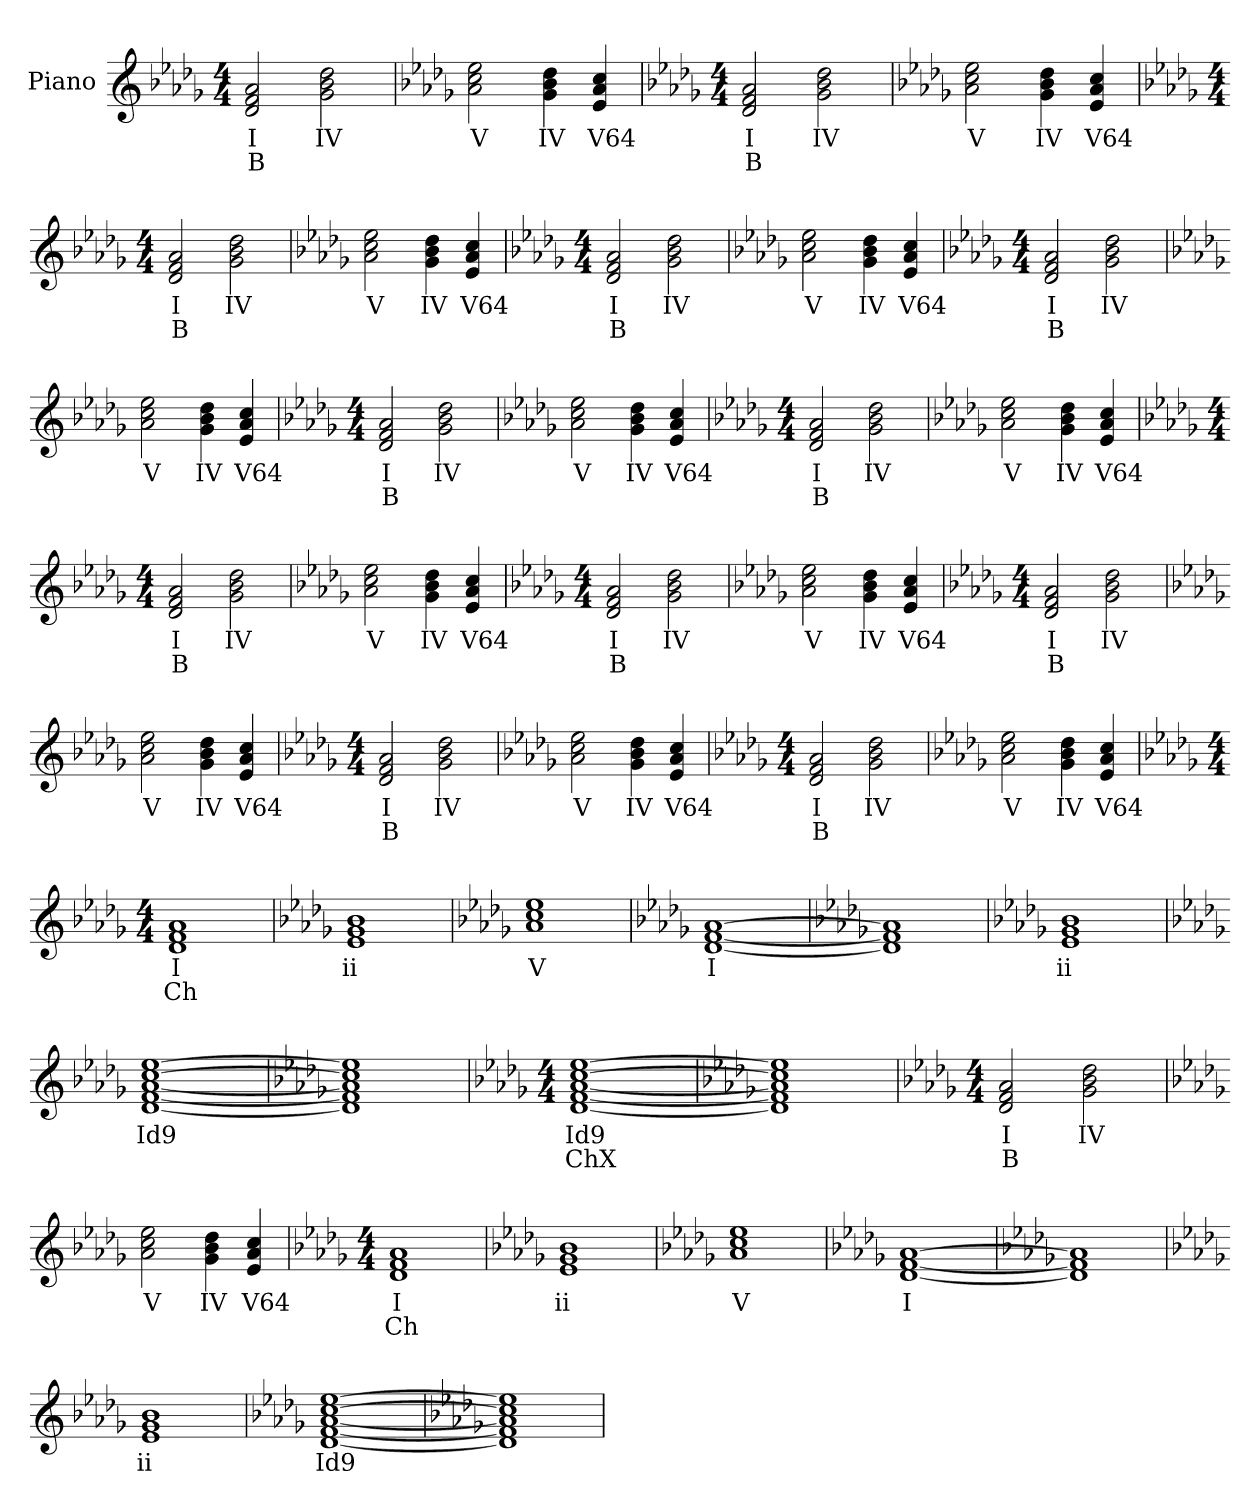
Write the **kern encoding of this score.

**kern	**text	**text
*part1	*part1	*part1
*staff1	*staff1	*staff1
*I"Piano	*	*
*I'Pno	*	*
*k[b-e-a-d-g-]	*	*
*D-:	*	*
*M4/4	*	*
=	=	=
2d- 2f 2a-	I	B
2g- 2b- 2dd-	IV	.
=	=	=
*k[b-e-a-d-g-]	*	*
*D-:	*	*
2a- 2cc 2ee-	V	.
4g- 4b- 4dd-	IV	.
4e- 4a- 4cc	V64	.
=	=	=
*k[b-e-a-d-g-]	*	*
*D-:	*	*
*M4/4	*	*
2d- 2f 2a-	I	B
2g- 2b- 2dd-	IV	.
=	=	=
*k[b-e-a-d-g-]	*	*
*D-:	*	*
2a- 2cc 2ee-	V	.
4g- 4b- 4dd-	IV	.
4e- 4a- 4cc	V64	.
=	=	=
*k[b-e-a-d-g-]	*	*
*D-:	*	*
*M4/4	*	*
2d- 2f 2a-	I	B
2g- 2b- 2dd-	IV	.
=	=	=
*k[b-e-a-d-g-]	*	*
*D-:	*	*
2a- 2cc 2ee-	V	.
4g- 4b- 4dd-	IV	.
4e- 4a- 4cc	V64	.
=	=	=
*k[b-e-a-d-g-]	*	*
*D-:	*	*
*M4/4	*	*
2d- 2f 2a-	I	B
2g- 2b- 2dd-	IV	.
=	=	=
*k[b-e-a-d-g-]	*	*
*D-:	*	*
2a- 2cc 2ee-	V	.
4g- 4b- 4dd-	IV	.
4e- 4a- 4cc	V64	.
=	=	=
*k[b-e-a-d-g-]	*	*
*D-:	*	*
*M4/4	*	*
2d- 2f 2a-	I	B
2g- 2b- 2dd-	IV	.
=	=	=
*k[b-e-a-d-g-]	*	*
*D-:	*	*
2a- 2cc 2ee-	V	.
4g- 4b- 4dd-	IV	.
4e- 4a- 4cc	V64	.
=	=	=
*k[b-e-a-d-g-]	*	*
*D-:	*	*
*M4/4	*	*
2d- 2f 2a-	I	B
2g- 2b- 2dd-	IV	.
=	=	=
*k[b-e-a-d-g-]	*	*
*D-:	*	*
2a- 2cc 2ee-	V	.
4g- 4b- 4dd-	IV	.
4e- 4a- 4cc	V64	.
=	=	=
*k[b-e-a-d-g-]	*	*
*D-:	*	*
*M4/4	*	*
2d- 2f 2a-	I	B
2g- 2b- 2dd-	IV	.
=	=	=
*k[b-e-a-d-g-]	*	*
*D-:	*	*
2a- 2cc 2ee-	V	.
4g- 4b- 4dd-	IV	.
4e- 4a- 4cc	V64	.
=	=	=
*k[b-e-a-d-g-]	*	*
*D-:	*	*
*M4/4	*	*
2d- 2f 2a-	I	B
2g- 2b- 2dd-	IV	.
=	=	=
*k[b-e-a-d-g-]	*	*
*D-:	*	*
2a- 2cc 2ee-	V	.
4g- 4b- 4dd-	IV	.
4e- 4a- 4cc	V64	.
=	=	=
*k[b-e-a-d-g-]	*	*
*D-:	*	*
*M4/4	*	*
2d- 2f 2a-	I	B
2g- 2b- 2dd-	IV	.
=	=	=
*k[b-e-a-d-g-]	*	*
*D-:	*	*
2a- 2cc 2ee-	V	.
4g- 4b- 4dd-	IV	.
4e- 4a- 4cc	V64	.
=	=	=
*k[b-e-a-d-g-]	*	*
*D-:	*	*
*M4/4	*	*
2d- 2f 2a-	I	B
2g- 2b- 2dd-	IV	.
=	=	=
*k[b-e-a-d-g-]	*	*
*D-:	*	*
2a- 2cc 2ee-	V	.
4g- 4b- 4dd-	IV	.
4e- 4a- 4cc	V64	.
=	=	=
*k[b-e-a-d-g-]	*	*
*D-:	*	*
*M4/4	*	*
2d- 2f 2a-	I	B
2g- 2b- 2dd-	IV	.
=	=	=
*k[b-e-a-d-g-]	*	*
*D-:	*	*
2a- 2cc 2ee-	V	.
4g- 4b- 4dd-	IV	.
4e- 4a- 4cc	V64	.
=	=	=
*k[b-e-a-d-g-]	*	*
*D-:	*	*
*M4/4	*	*
2d- 2f 2a-	I	B
2g- 2b- 2dd-	IV	.
=	=	=
*k[b-e-a-d-g-]	*	*
*D-:	*	*
2a- 2cc 2ee-	V	.
4g- 4b- 4dd-	IV	.
4e- 4a- 4cc	V64	.
=	=	=
*k[b-e-a-d-g-]	*	*
*D-:	*	*
*M4/4	*	*
1d- 1f 1a-	I	Ch
=	=	=
*k[b-e-a-d-g-]	*	*
*D-:	*	*
1e- 1g- 1b-	ii	.
=	=	=
*k[b-e-a-d-g-]	*	*
*D-:	*	*
1a- 1cc 1ee-	V	.
=	=	=
*k[b-e-a-d-g-]	*	*
*D-:	*	*
[1d- [1f [1a-	I	.
=	=	=
*k[b-e-a-d-g-]	*	*
*D-:	*	*
1d-] 1f] 1a-]	.	.
=	=	=
*k[b-e-a-d-g-]	*	*
*D-:	*	*
1e- 1g- 1b-	ii	.
=	=	=
*k[b-e-a-d-g-]	*	*
*D-:	*	*
[1d- [1f [1a- [1cc [1ee-	Id9	.
=	=	=
*k[b-e-a-d-g-]	*	*
*D-:	*	*
1d-] 1f] 1a-] 1cc] 1ee-]	.	.
=	=	=
*k[b-e-a-d-g-]	*	*
*D-:	*	*
*M4/4	*	*
[1d- [1f [1a- [1cc [1ee-	Id9	ChX
=	=	=
*k[b-e-a-d-g-]	*	*
*D-:	*	*
1d-] 1f] 1a-] 1cc] 1ee-]	.	.
=	=	=
*k[b-e-a-d-g-]	*	*
*D-:	*	*
*M4/4	*	*
2d- 2f 2a-	I	B
2g- 2b- 2dd-	IV	.
=	=	=
*k[b-e-a-d-g-]	*	*
*D-:	*	*
2a- 2cc 2ee-	V	.
4g- 4b- 4dd-	IV	.
4e- 4a- 4cc	V64	.
=	=	=
*k[b-e-a-d-g-]	*	*
*D-:	*	*
*M4/4	*	*
1d- 1f 1a-	I	Ch
=	=	=
*k[b-e-a-d-g-]	*	*
*D-:	*	*
1e- 1g- 1b-	ii	.
=	=	=
*k[b-e-a-d-g-]	*	*
*D-:	*	*
1a- 1cc 1ee-	V	.
=	=	=
*k[b-e-a-d-g-]	*	*
*D-:	*	*
[1d- [1f [1a-	I	.
=	=	=
*k[b-e-a-d-g-]	*	*
*D-:	*	*
1d-] 1f] 1a-]	.	.
=	=	=
*k[b-e-a-d-g-]	*	*
*D-:	*	*
1e- 1g- 1b-	ii	.
=	=	=
*k[b-e-a-d-g-]	*	*
*D-:	*	*
[1d- [1f [1a- [1cc [1ee-	Id9	.
=	=	=
*k[b-e-a-d-g-]	*	*
*D-:	*	*
1d-] 1f] 1a-] 1cc] 1ee-]	.	.
=	=	=
*-	*-	*-
